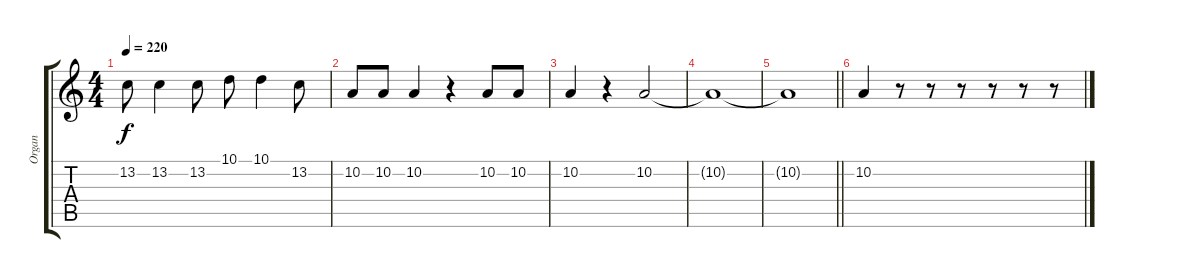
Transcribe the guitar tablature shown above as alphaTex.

\track ("Organ" "Organ") {instrument tenorsax}
\staff {score tabs}
\tuning (E4 B3 G3 D3 A2 E2) {hide}
\ts (4 4)
\tempo 220
\clef g2
\ks c
13.2.8{dy f} 13.2.4 13.2.8 10.1.8 10.1.4 13.2.8 |
10.2.8 10.2.8 10.2.4 r.4 10.2.8 10.2.8 |
10.2.4 r.4 10.2.2 |
10.2{t}.1 |
\barLineRight lightlight
10.2{t}.1 |
10.2.4 r.8 r.8 r.8 r.8 r.8 r.8
